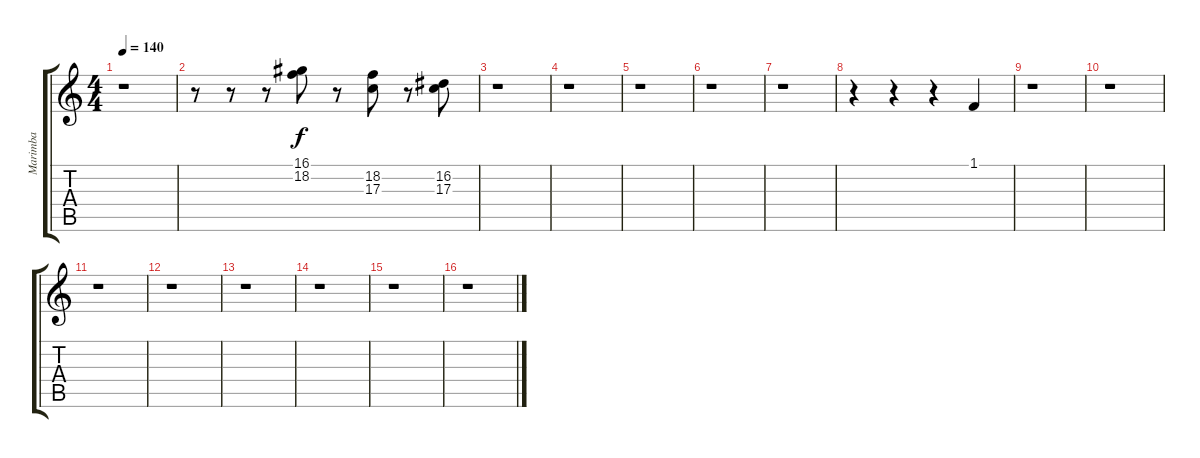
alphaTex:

\track ("Marimba" "Marimba") {instrument marimba}
\staff {score tabs}
\tuning (E4 B3 G3 D3 A2 E2) {hide}
\ts (4 4)
\tempo 140
\clef g2
\ks c
r.1{dy f} |
r.8 r.8 r.8 (16.1 18.2).8 r.8 (18.2 17.3).8 r.8 (16.2 17.3).8 |
r.1 |
r.1 |
r.1 |
r.1 |
r.1 |
r.4 r.4 r.4 1.1.4 |
r.1 |
r.1 |
r.1 |
r.1 |
r.1 |
r.1 |
r.1 |
r.1
